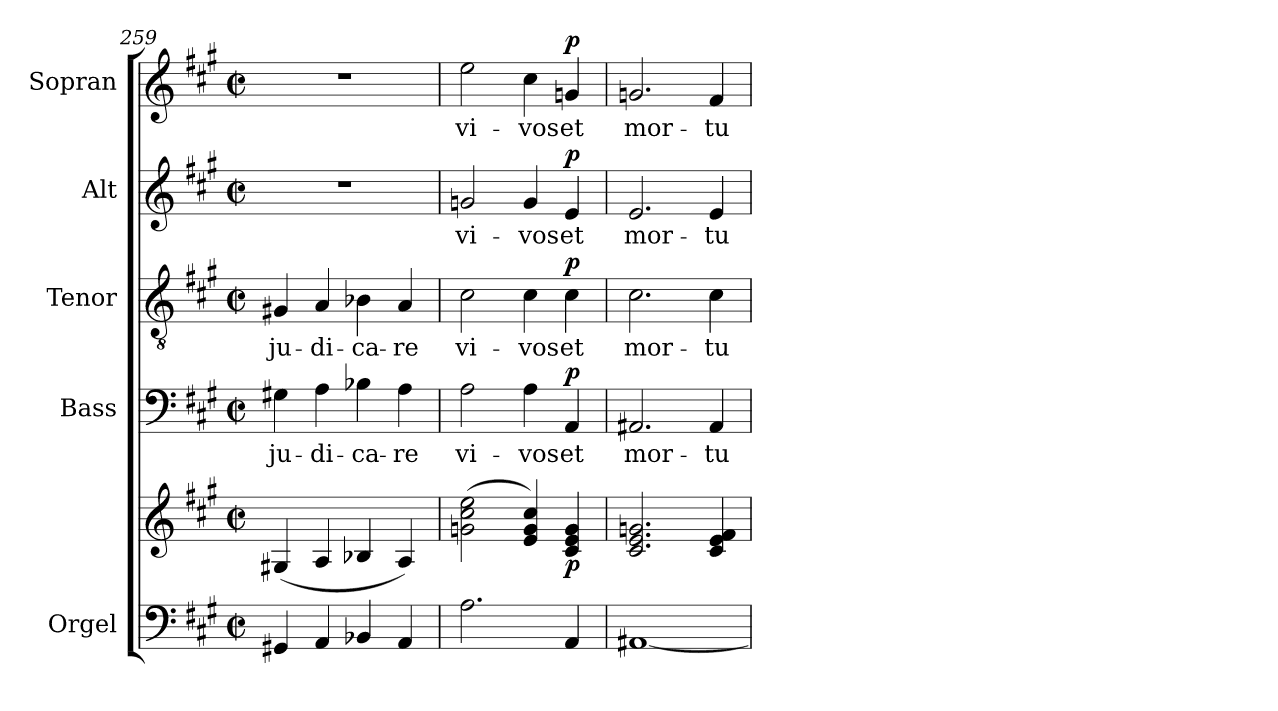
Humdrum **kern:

**kern	**kern	**dynam	**kern	**text	**dynam	**kern	**text	**dynam	**kern	**text	**dynam	**kern	**text	**dynam
*part5	*part5	*part5	*part4	*part4	*part4	*part3	*part3	*part3	*part2	*part2	*part2	*part1	*part1	*part1
*staff6	*staff5	*staff5/6	*staff4	*staff4	*staff4	*staff3	*staff3	*staff3	*staff2	*staff2	*staff2	*staff1	*staff1	*staff1
*I"Orgel	*	*	*I"Bass	*	*	*I"Tenor	*	*	*I"Alt	*	*	*I"Sopran	*	*
*I'Org.	*	*	*I'B.	*	*	*I'T.	*	*	*I'A.	*	*	*I'S.	*	*
!!LO:PB:g=z
*clefF4	*clefG2	*	*clefF4	*	*	*clefGv2	*	*	*clefG2	*	*	*clefG2	*	*
*k[f#c#g#]	*k[f#c#g#]	*	*k[f#c#g#]	*	*	*k[f#c#g#]	*	*	*k[f#c#g#]	*	*	*k[f#c#g#]	*	*
*A:	*A:	*	*A:	*	*	*A:	*	*	*A:	*	*	*A:	*	*
*M2/2	*M2/2	*	*M2/2	*	*	*M2/2	*	*	*M2/2	*	*	*M2/2	*	*
*met(c|)	*met(c|)	*	*met(c|)	*	*	*met(c|)	*	*	*met(c|)	*	*	*met(c|)	*	*
=259	=259	=259	=259	=259	=259	=259	=259	=259	=259	=259	=259	=259	=259	=259
!	!	!	!	!LO:LY:b	!	!	!LO:LY:b	!	!	!	!	!	!	!
4GG#X/	(<4G#X/	.	4G#X\	ju-	.	4G#X/	ju-	.	1r	.	.	1r	.	.
!	!	!	!	!LO:LY:b	!	!	!LO:LY:b	!	!	!	!	!	!	!
4AA/	4A/	.	4A\	-di-	.	4A/	-di-	.	.	.	.	.	.	.
!	!	!	!	!LO:LY:b	!	!	!LO:LY:b	!	!	!	!	!	!	!
4BB-X/	4B-X/	.	4B-X\	-ca-	.	4B-X\	-ca-	.	.	.	.	.	.	.
!	!	!	!	!LO:LY:b	!	!	!LO:LY:b	!	!	!	!	!	!	!
4AA/	4A/)	.	4A\	-re	.	4A/	-re	.	.	.	.	.	.	.
=260	=260	=260	=260	=260	=260	=260	=260	=260	=260	=260	=260	=260	=260	=260
!	!	!	!	!LO:LY:b	!	!	!LO:LY:b	!	!	!LO:LY:b	!	!	!LO:LY:b	!
2.A\	(>2gn\ 2cc#\ 2ee\	.	2A\	vi-	.	2c#\	vi-	.	2gn/	vi-	.	2ee\	vi-	.
!	!	!	!	!LO:LY:b	!	!	!LO:LY:b	!	!	!LO:LY:b	!	!	!LO:LY:b	!
.	4e/ 4g/ 4cc#/)	.	4A\	-vos	.	4c#\	-vos	.	4g/	-vos	.	4cc#\	-vos	.
!	!	!LO:DY:b	!	!LO:LY:b	!LO:DY:a	!	!LO:LY:b	!LO:DY:a	!	!LO:LY:b	!LO:DY:a	!	!LO:LY:b	!LO:DY:a
4AA/	4c#/ 4e/ 4g/	p	4AA/	et	p	4c#\	et	p	4e/	et	p	4gn/	et	p
=261	=261	=261	=261	=261	=261	=261	=261	=261	=261	=261	=261	=261	=261	=261
!	!	!	!	!LO:LY:b	!	!	!LO:LY:b	!	!	!LO:LY:b	!	!	!LO:LY:b	!
[1AA#X	2.c#/ 2.e/ 2.gn/	.	2.AA#X/	mor-	.	2.c#\	mor-	.	2.e/	mor-	.	2.gn/	mor-	.
!	!	!	!	!LO:LY:b	!	!	!LO:LY:b	!	!	!LO:LY:b	!	!	!LO:LY:b	!
.	4c#/ 4e/ 4f#/	.	4AA#/	-tu-	.	4c#\	-tu-	.	4e/	-tu-	.	4f#/	-tu-	.
=	=	=	=	=	=	=	=	=	=	=	=	=	=	=
*-	*-	*-	*-	*-	*-	*-	*-	*-	*-	*-	*-	*-	*-	*-
